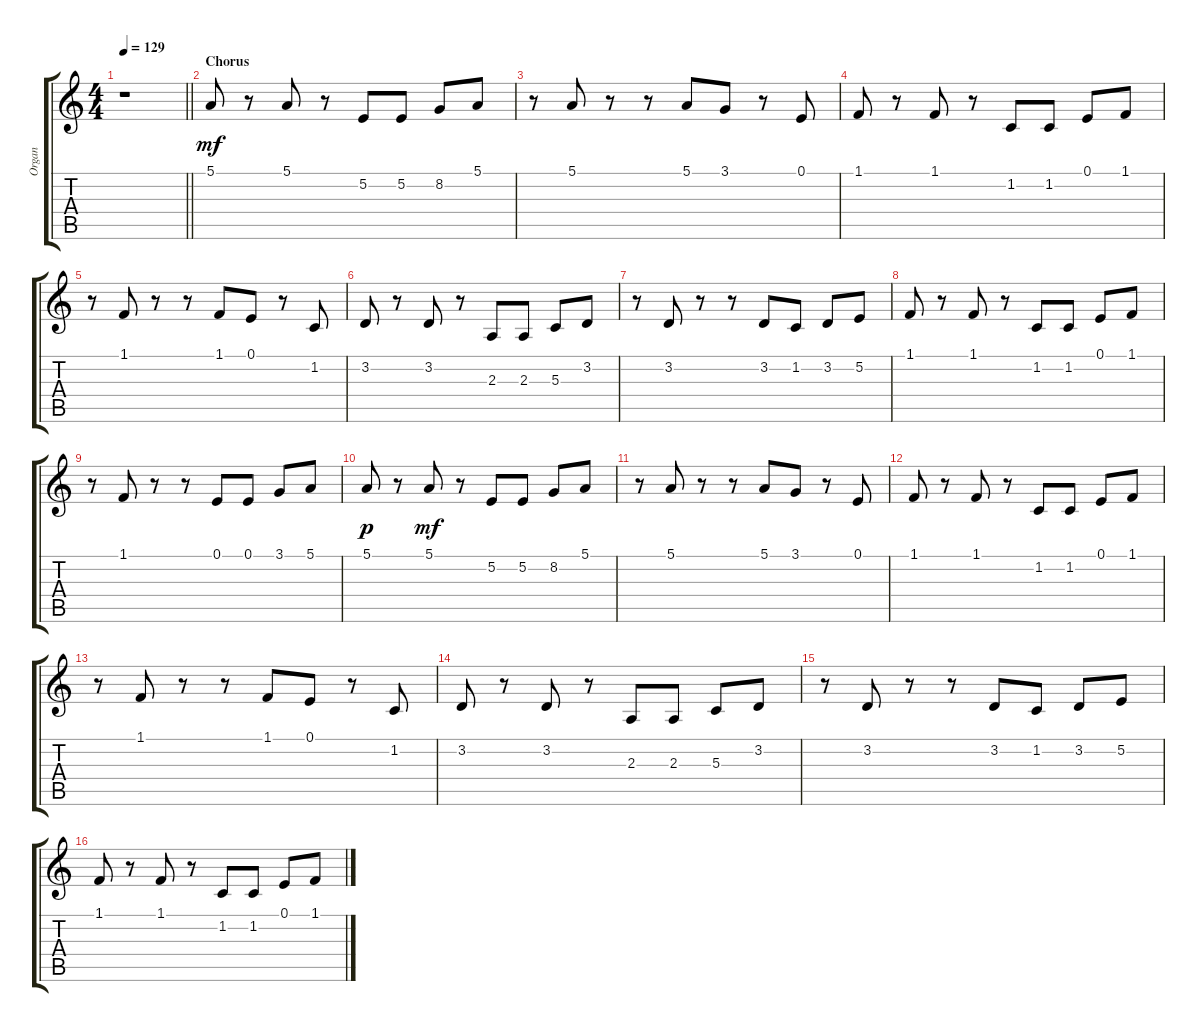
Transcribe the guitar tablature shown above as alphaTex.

\track ("Organ" "Organ") {instrument reedorgan}
\staff {score tabs}
\tuning (E4 B3 G3 D3 A2 E2) {hide}
\ts (4 4)
\tempo 129
\clef g2
\barLineRight lightlight
\ks c
r.1{dy mf} |
\section ("" "Chorus")
5.1.8 r.8 5.1.8 r.8 5.2.8 5.2.8 8.2.8 5.1.8 |
r.8 5.1.8 r.8 r.8 5.1.8 3.1.8 r.8 0.1.8 |
1.1.8 r.8 1.1.8 r.8 1.2.8 1.2.8 0.1.8 1.1.8 |
r.8 1.1.8 r.8 r.8 1.1.8 0.1.8 r.8 1.2.8 |
3.2.8 r.8 3.2.8 r.8 2.3.8 2.3.8 5.3.8 3.2.8 |
r.8 3.2.8 r.8 r.8 3.2.8 1.2.8 3.2.8 5.2.8 |
1.1.8 r.8 1.1.8 r.8 1.2.8 1.2.8 0.1.8 1.1.8 |
r.8 1.1.8 r.8 r.8 0.1.8 0.1.8 3.1.8 5.1.8 |
5.1.8{dy p} r.8 5.1.8{dy mf} r.8 5.2.8 5.2.8 8.2.8 5.1.8 |
r.8 5.1.8 r.8 r.8 5.1.8 3.1.8 r.8 0.1.8 |
1.1.8 r.8 1.1.8 r.8 1.2.8 1.2.8 0.1.8 1.1.8 |
r.8 1.1.8 r.8 r.8 1.1.8 0.1.8 r.8 1.2.8 |
3.2.8 r.8 3.2.8 r.8 2.3.8 2.3.8 5.3.8 3.2.8 |
r.8 3.2.8 r.8 r.8 3.2.8 1.2.8 3.2.8 5.2.8 |
1.1.8 r.8 1.1.8 r.8 1.2.8 1.2.8 0.1.8 1.1.8
